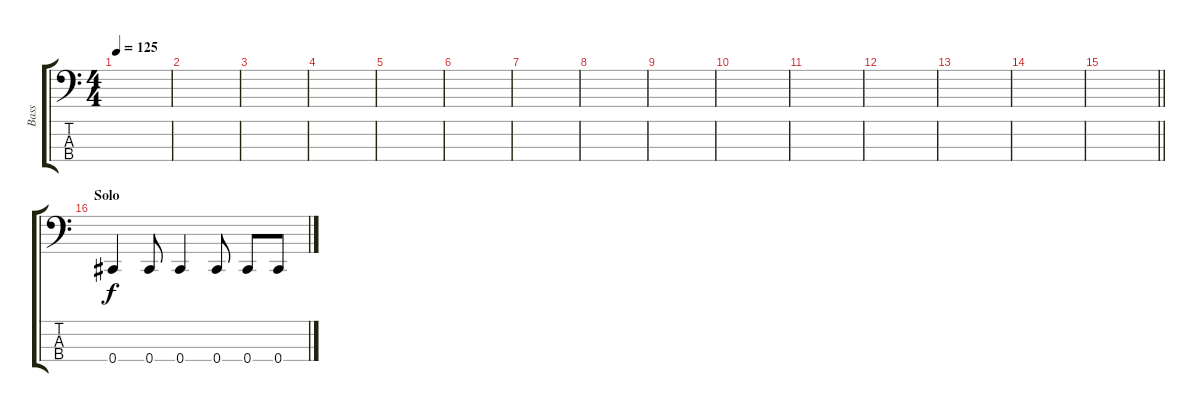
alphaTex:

\track ("Bass" "Bass") {instrument electricbassfinger}
\staff {score tabs}
\tuning (Gb2 Db2 Ab1 Db1) {hide}
\ts (4 4)
\tempo 125
\clef f4
\ks c
|
|
|
|
|
|
|
|
|
|
|
|
|
|
\barLineRight lightlight
|
\section ("" "Solo")
0.4.4 0.4.8 0.4.4 0.4.8 0.4.8 0.4.8
